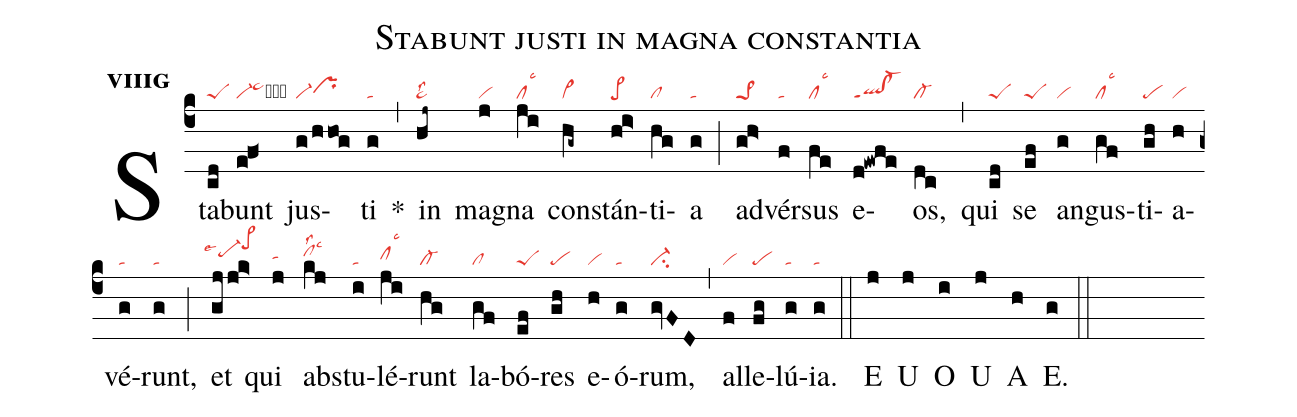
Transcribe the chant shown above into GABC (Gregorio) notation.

name:Stabunt justi in magna constantia;
office-part:an;
mode:8g;
nabc-lines:1;
%%
initial-style: 1;
name: Stabunt justi in magna constantia;
mode: 8;
office-part: Antiphona;
annotation: Ant.;
annotation: viii g;
nabc-lines: 1;
%%
(c4) Sta(cd|peS)bunt(ef<|vi-ta>hik) jus(g/hhog|vi-prhh)ti(g|ta) <sp>*</sp>(,) in(hj~|ta>lss2) mag(j|vi)na(ji|cllsc3) con(hg~|vi>)stán(hi>|pe>)ti(hg|cl)a(g|ta) (;) ad(gh>|pe>1)vér(f|ta)sus(fe|cllsc3) e(d!ewfe|ql!cl-ppt1)os,(dc|cl-) (,) qui(cd|peS) se(ef|peS) an(g|vi)gus(gf|cllsc3)ti(gh|pe)a(h|vi)vé(g|ta)runt,(g|ta) (;) et(gj/jk>|``pe-hilse4pe>hl) qui(j|tahh) abs(kj|clhilss2lsc3)tu(i|ta)lé(ji|clhhlsc3)runt(hg|cl-) la(gf|cl)bó(ef|peS)res(gh|pe) e(h|vi)ó(g|ta)rum,(gvFD|ci-) (,) al(f|vi)le(fg|pe)lú(g|ta){ia}.(g|ta) (::)
<eu>E(j) U(j) O(i) U(j) A(h) E.(g) </eu>(::)
